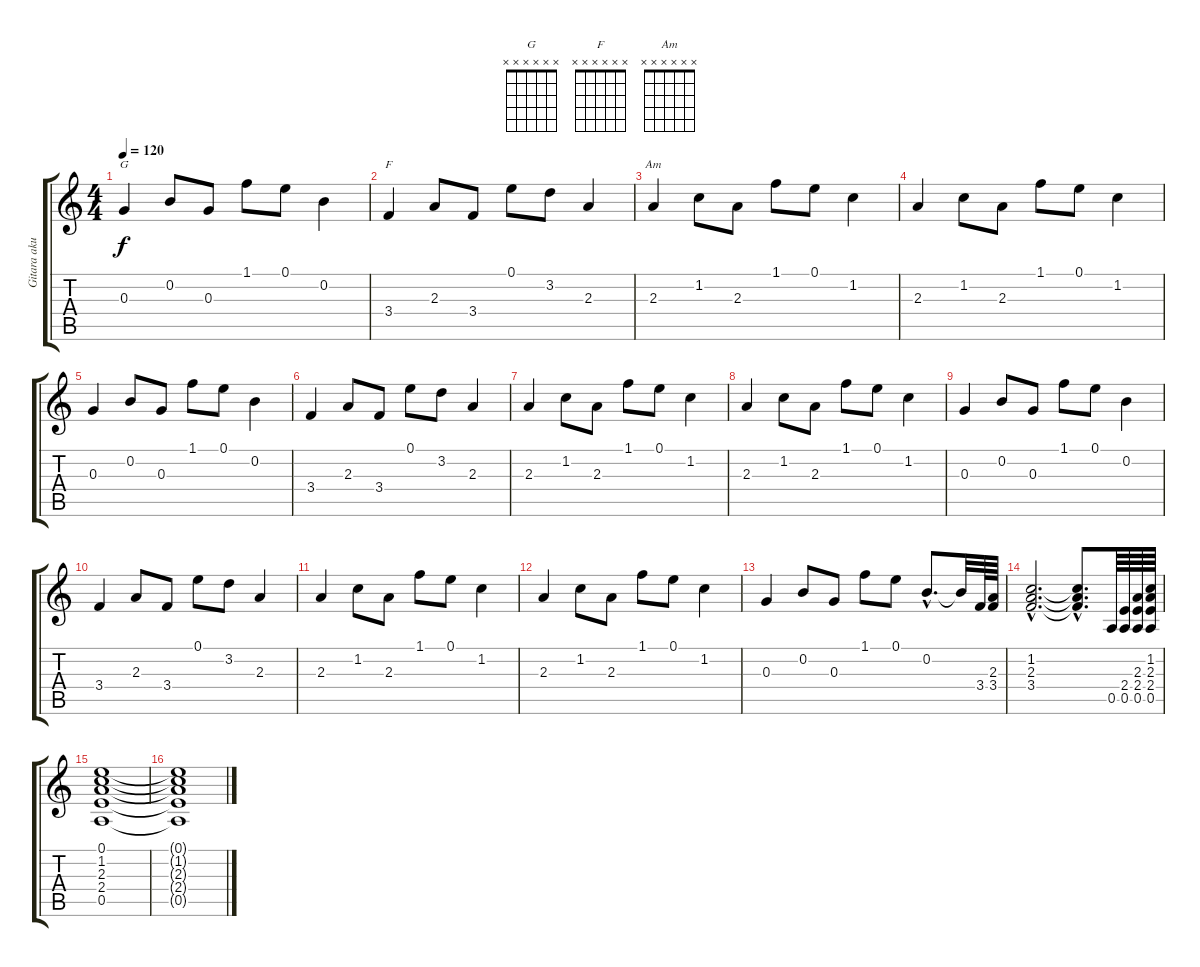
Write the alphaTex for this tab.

\track ("Gitara akustyczna" "Gitara aku") {instrument acousticguitarsteel}
\staff {score tabs}
\tuning (E4 B3 G3 D3 A2 E2) {hide}
\chord ("G" x x x x x x) {firstfret 0}
\chord ("F" x x x x x x) {firstfret 0}
\chord ("Am" x x x x x x) {firstfret 0}
\ts (4 4)
\tempo 120
\clef g2
\ks c
0.3.4{ch "G" dy f} 0.2.8 0.3.8 1.1.8 0.1.8 0.2.4 |
3.4.4{ch "F"} 2.3.8 3.4.8 0.1.8 3.2.8 2.3.4 |
2.3.4{ch "Am"} 1.2.8 2.3.8 1.1.8 0.1.8 1.2.4 |
2.3.4 1.2.8 2.3.8 1.1.8 0.1.8 1.2.4 |
0.3.4 0.2.8 0.3.8 1.1.8 0.1.8 0.2.4 |
3.4.4 2.3.8 3.4.8 0.1.8 3.2.8 2.3.4 |
2.3.4 1.2.8 2.3.8 1.1.8 0.1.8 1.2.4 |
2.3.4 1.2.8 2.3.8 1.1.8 0.1.8 1.2.4 |
0.3.4 0.2.8 0.3.8 1.1.8 0.1.8 0.2.4 |
3.4.4 2.3.8 3.4.8 0.1.8 3.2.8 2.3.4 |
2.3.4 1.2.8 2.3.8 1.1.8 0.1.8 1.2.4 |
2.3.4 1.2.8 2.3.8 1.1.8 0.1.8 1.2.4 |
0.3.4 0.2.8 0.3.8 1.1.8 0.1.8 0.2{hac}.8{d} 0.2{t}.32 3.4.64 (2.3 3.4).64 |
(1.2{hac} 2.3{hac} 3.4{hac}).2{d} (1.2{hac t} 2.3{hac t} 3.4{hac t}).8{d} 0.5.64 (2.4 0.5).64 (2.3 2.4 0.5).64 (1.2 2.3 2.4 0.5).64 |
(0.1 1.2 2.3 2.4 0.5).1 |
(0.1{t} 1.2{t} 2.3{t} 2.4{t} 0.5{t}).1
